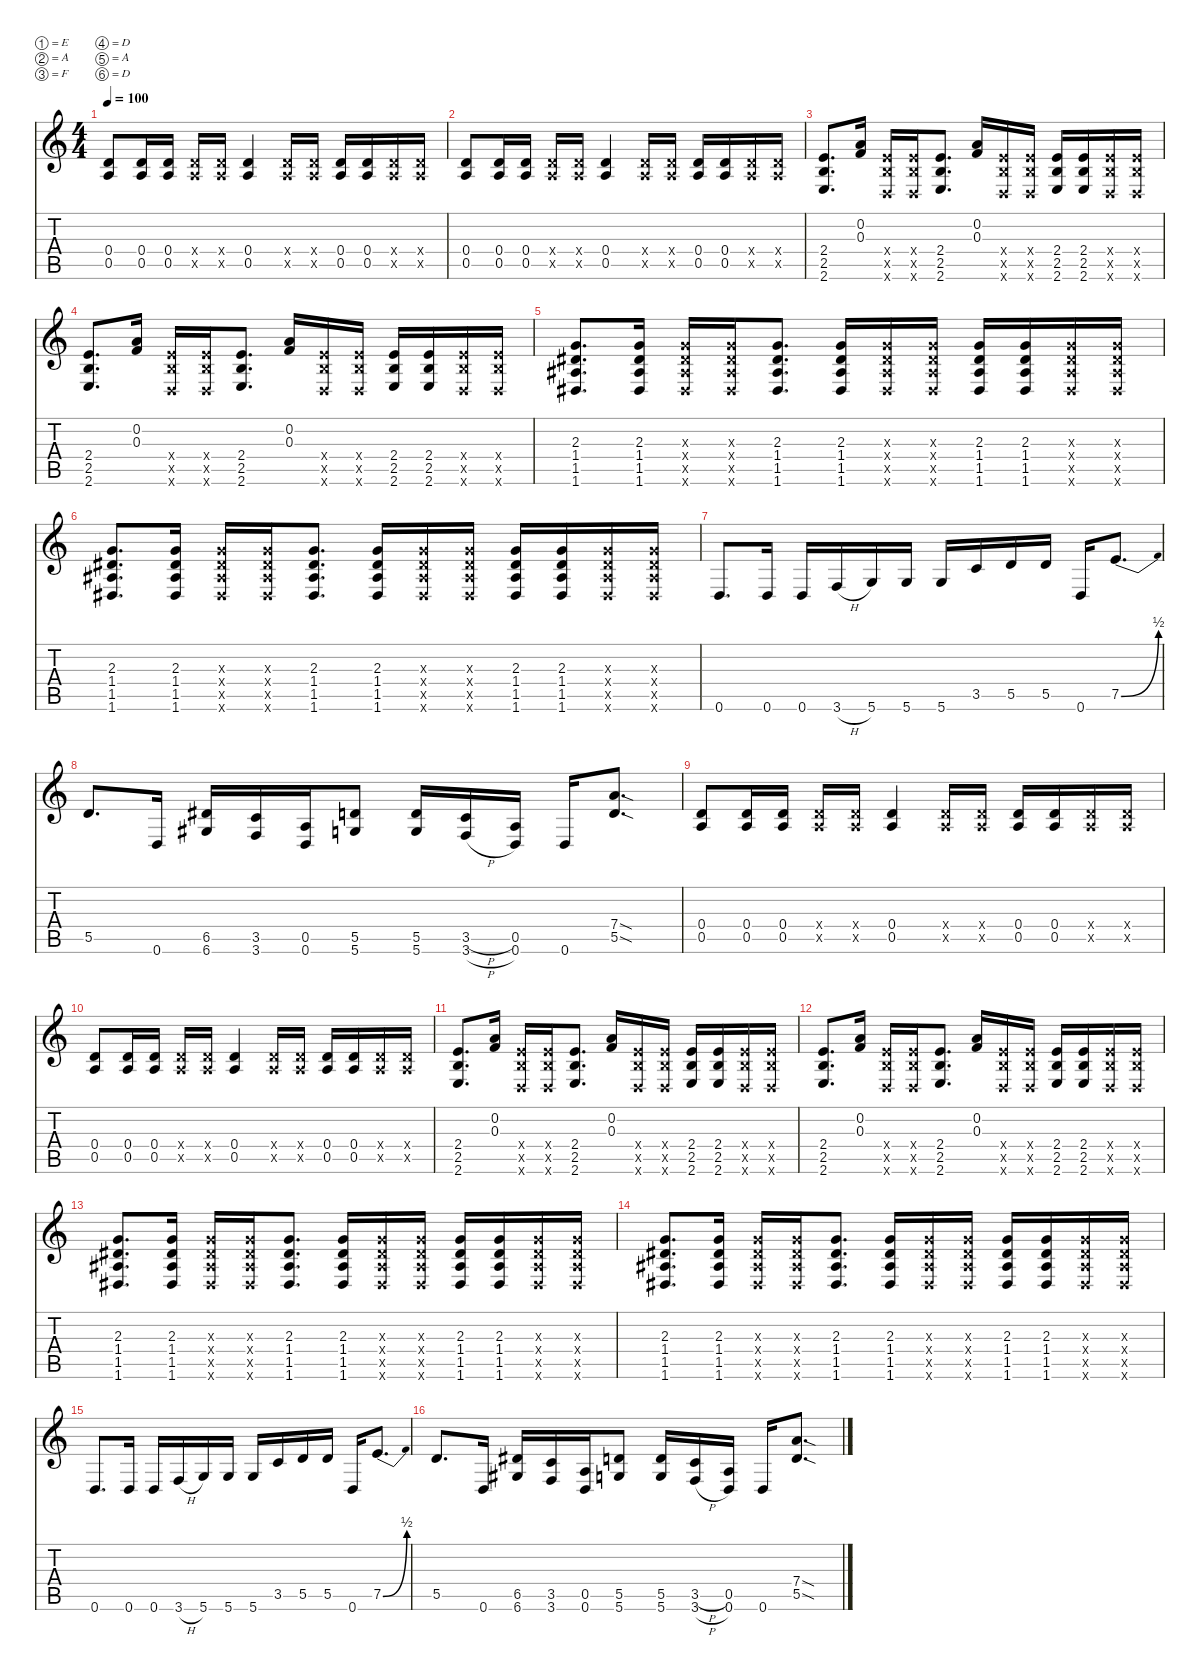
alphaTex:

\defaultSystemsLayout 4
\hideDynamics
\bracketExtendMode nobrackets
\singleTrackTrackNamePolicy hidden
\multiTrackTrackNamePolicy hidden
\firstSystemTrackNameMode fullname
\firstSystemTrackNameOrientation horizontal
\otherSystemsTrackNameOrientation horizontal
\track ("Guitar 1" "od.guit.") {instrument overdrivenguitar}
\staff {score tabs}
\tuning (E4 A3 F3 D3 A2 D2)
\ts (4 4)
\tempo 100
\clef g2
\ks c
(0.4 0.5).8{dy f beam Up} (0.4 0.5).16{beam Up} (0.4 0.5).16{beam Up} (0.4{x} 0.5{x}).16{beam Up} (0.4{x} 0.5{x}).16{beam Up} (0.4 0.5).4{beam Up} (0.4{x} 0.5{x}).16{beam Up} (0.4{x} 0.5{x}).16{beam Up} (0.4 0.5).16{beam Up} (0.4 0.5).16{beam Up} (0.4{x} 0.5{x}).16{beam Up} (0.4{x} 0.5{x}).16{beam Up} |
(0.4 0.5).8{beam Up} (0.4 0.5).16{beam Up} (0.4 0.5).16{beam Up} (0.4{x} 0.5{x}).16{beam Up} (0.4{x} 0.5{x}).16{beam Up} (0.4 0.5).4{beam Up} (0.4{x} 0.5{x}).16{beam Up} (0.4{x} 0.5{x}).16{beam Up} (0.4 0.5).16{beam Up} (0.4 0.5).16{beam Up} (0.4{x} 0.5{x}).16{beam Up} (0.4{x} 0.5{x}).16{beam Up} |
(2.4 2.5 2.6).8{d dy ff beam Up} (0.2 0.3).16{dy f beam Up} (2.4{x} 2.5{x} 0.6{x}).16{dy ff beam Up} (2.4{x} 2.5{x} 0.6{x}).16{beam Up} (2.4 2.5 2.6).8{d beam Up} (0.2 0.3).16{dy f beam Up} (2.4{x} 2.5{x} 0.6{x}).16{dy ff beam Up} (2.4{x} 2.5{x} 0.6{x}).16{beam Up} (2.4 2.5 2.6).16{dy f beam Up} (2.4 2.5 2.6).16{beam Up} (2.4{x} 2.5{x} 0.6{x}).16{beam Up} (2.4{x} 2.5{x} 0.6{x}).16{beam Up} |
(2.4 2.5 2.6).8{d dy ff beam Up} (0.2 0.3).16{dy f beam Up} (2.4{x} 2.5{x} 0.6{x}).16{dy ff beam Up} (2.4{x} 2.5{x} 0.6{x}).16{beam Up} (2.4 2.5 2.6).8{d beam Up} (0.2 0.3).16{dy f beam Up} (2.4{x} 2.5{x} 0.6{x}).16{dy ff beam Up} (2.4{x} 2.5{x} 0.6{x}).16{beam Up} (2.4 2.5 2.6).16{dy f beam Up} (2.4 2.5 2.6).16{beam Up} (2.4{x} 2.5{x} 0.6{x}).16{beam Up} (2.4{x} 2.5{x} 0.6{x}).16{beam Up} |
(2.3 1.4{acc #} 1.5{acc #} 1.6{acc #}).8{d dy ff beam Up} (2.3 1.4{acc #} 1.5{acc #} 1.6{acc #}).16{beam Up} (2.3{x} 1.4{x acc #} 1.5{x acc #} 1.6{x acc #}).16{beam Up} (2.3{x} 1.4{x acc #} 1.5{x acc #} 1.6{x acc #}).16{beam Up} (2.3 1.4{acc #} 1.5{acc #} 1.6{acc #}).8{d beam Up} (2.3 1.4{acc #} 1.5{acc #} 1.6{acc #}).16{beam Up} (2.3{x} 1.4{x acc #} 1.5{x acc #} 1.6{x acc #}).16{beam Up} (2.3{x} 1.4{x acc #} 1.5{x acc #} 1.6{x acc #}).16{beam Up} (2.3 1.4{acc #} 1.5{acc #} 1.6{acc #}).16{dy f beam Up} (2.3 1.4{acc #} 1.5{acc #} 1.6{acc #}).16{beam Up} (2.3{x} 1.4{x acc #} 1.5{x acc #} 1.6{x acc #}).16{beam Up} (2.3{x} 1.4{x acc #} 1.5{x acc #} 1.6{x acc #}).16{beam Up} |
(2.3 1.4{acc #} 1.5{acc #} 1.6{acc #}).8{d dy ff beam Up} (2.3 1.4{acc #} 1.5{acc #} 1.6{acc #}).16{beam Up} (2.3{x} 1.4{x acc #} 1.5{x acc #} 1.6{x acc #}).16{beam Up} (2.3{x} 1.4{x acc #} 1.5{x acc #} 1.6{x acc #}).16{beam Up} (2.3 1.4{acc #} 1.5{acc #} 1.6{acc #}).8{d beam Up} (2.3 1.4{acc #} 1.5{acc #} 1.6{acc #}).16{beam Up} (2.3{x} 1.4{x acc #} 1.5{x acc #} 1.6{x acc #}).16{beam Up} (2.3{x} 1.4{x acc #} 1.5{x acc #} 1.6{x acc #}).16{beam Up} (2.3 1.4{acc #} 1.5{acc #} 1.6{acc #}).16{dy f beam Up} (2.3 1.4{acc #} 1.5{acc #} 1.6{acc #}).16{beam Up} (2.3{x} 1.4{x acc #} 1.5{x acc #} 1.6{x acc #}).16{beam Up} (2.3{x} 1.4{x acc #} 1.5{x acc #} 1.6{x acc #}).16{beam Up} |
0.6.8{d beam Up} 0.6.16{beam Up} 0.6.16{beam Up} 3.6{h}.16{beam Up} 5.6.16{beam Up} 5.6.16{beam Up} 5.6.16{beam Up} 3.5.16{beam Up} 5.5.16{beam Up} 5.5.16{beam Up} 0.6.16{beam Up} 7.5{be (bend 0 0 15 2)}.8{d beam Up} |
5.5.8{d beam Up} 0.6.16{beam Up} (6.5{acc #} 6.6{acc #}).16{dy ff beam Up} (3.5 3.6).16{beam Up} (0.5 0.6).16{beam Up} (5.5 5.6).8{beam Up} (5.5 5.6).16{beam Up} (3.5{h} 3.6{h}).16{beam Up} (0.5 0.6).16{dy f beam Up} 0.6.16{beam Up} (7.4{sod} 5.5{sod}).8{d beam Up} |
(0.4 0.5).8{beam Up} (0.4 0.5).16{beam Up} (0.4 0.5).16{beam Up} (0.4{x} 0.5{x}).16{beam Up} (0.4{x} 0.5{x}).16{beam Up} (0.4 0.5).4{beam Up} (0.4{x} 0.5{x}).16{beam Up} (0.4{x} 0.5{x}).16{beam Up} (0.4 0.5).16{beam Up} (0.4 0.5).16{beam Up} (0.4{x} 0.5{x}).16{beam Up} (0.4{x} 0.5{x}).16{beam Up} |
(0.4 0.5).8{beam Up} (0.4 0.5).16{beam Up} (0.4 0.5).16{beam Up} (0.4{x} 0.5{x}).16{beam Up} (0.4{x} 0.5{x}).16{beam Up} (0.4 0.5).4{beam Up} (0.4{x} 0.5{x}).16{beam Up} (0.4{x} 0.5{x}).16{beam Up} (0.4 0.5).16{beam Up} (0.4 0.5).16{beam Up} (0.4{x} 0.5{x}).16{beam Up} (0.4{x} 0.5{x}).16{beam Up} |
(2.4 2.5 2.6).8{d dy ff beam Up} (0.2 0.3).16{dy f beam Up} (2.4{x} 2.5{x} 0.6{x}).16{dy ff beam Up} (2.4{x} 2.5{x} 0.6{x}).16{beam Up} (2.4 2.5 2.6).8{d beam Up} (0.2 0.3).16{dy f beam Up} (2.4{x} 2.5{x} 0.6{x}).16{dy ff beam Up} (2.4{x} 2.5{x} 0.6{x}).16{beam Up} (2.4 2.5 2.6).16{dy f beam Up} (2.4 2.5 2.6).16{beam Up} (2.4{x} 2.5{x} 0.6{x}).16{beam Up} (2.4{x} 2.5{x} 0.6{x}).16{beam Up} |
(2.4 2.5 2.6).8{d dy ff beam Up} (0.2 0.3).16{dy f beam Up} (2.4{x} 2.5{x} 0.6{x}).16{dy ff beam Up} (2.4{x} 2.5{x} 0.6{x}).16{beam Up} (2.4 2.5 2.6).8{d beam Up} (0.2 0.3).16{dy f beam Up} (2.4{x} 2.5{x} 0.6{x}).16{dy ff beam Up} (2.4{x} 2.5{x} 0.6{x}).16{beam Up} (2.4 2.5 2.6).16{dy f beam Up} (2.4 2.5 2.6).16{beam Up} (2.4{x} 2.5{x} 0.6{x}).16{beam Up} (2.4{x} 2.5{x} 0.6{x}).16{beam Up} |
(2.3 1.4{acc #} 1.5{acc #} 1.6{acc #}).8{d dy ff beam Up} (2.3 1.4{acc #} 1.5{acc #} 1.6{acc #}).16{beam Up} (2.3{x} 1.4{x acc #} 1.5{x acc #} 1.6{x acc #}).16{beam Up} (2.3{x} 1.4{x acc #} 1.5{x acc #} 1.6{x acc #}).16{beam Up} (2.3 1.4{acc #} 1.5{acc #} 1.6{acc #}).8{d beam Up} (2.3 1.4{acc #} 1.5{acc #} 1.6{acc #}).16{beam Up} (2.3{x} 1.4{x acc #} 1.5{x acc #} 1.6{x acc #}).16{beam Up} (2.3{x} 1.4{x acc #} 1.5{x acc #} 1.6{x acc #}).16{beam Up} (2.3 1.4{acc #} 1.5{acc #} 1.6{acc #}).16{dy f beam Up} (2.3 1.4{acc #} 1.5{acc #} 1.6{acc #}).16{beam Up} (2.3{x} 1.4{x acc #} 1.5{x acc #} 1.6{x acc #}).16{beam Up} (2.3{x} 1.4{x acc #} 1.5{x acc #} 1.6{x acc #}).16{beam Up} |
(2.3 1.4{acc #} 1.5{acc #} 1.6{acc #}).8{d dy ff beam Up} (2.3 1.4{acc #} 1.5{acc #} 1.6{acc #}).16{beam Up} (2.3{x} 1.4{x acc #} 1.5{x acc #} 1.6{x acc #}).16{beam Up} (2.3{x} 1.4{x acc #} 1.5{x acc #} 1.6{x acc #}).16{beam Up} (2.3 1.4{acc #} 1.5{acc #} 1.6{acc #}).8{d beam Up} (2.3 1.4{acc #} 1.5{acc #} 1.6{acc #}).16{beam Up} (2.3{x} 1.4{x acc #} 1.5{x acc #} 1.6{x acc #}).16{beam Up} (2.3{x} 1.4{x acc #} 1.5{x acc #} 1.6{x acc #}).16{beam Up} (2.3 1.4{acc #} 1.5{acc #} 1.6{acc #}).16{dy f beam Up} (2.3 1.4{acc #} 1.5{acc #} 1.6{acc #}).16{beam Up} (2.3{x} 1.4{x acc #} 1.5{x acc #} 1.6{x acc #}).16{beam Up} (2.3{x} 1.4{x acc #} 1.5{x acc #} 1.6{x acc #}).16{beam Up} |
0.6.8{d beam Up} 0.6.16{beam Up} 0.6.16{beam Up} 3.6{h}.16{beam Up} 5.6.16{beam Up} 5.6.16{beam Up} 5.6.16{beam Up} 3.5.16{beam Up} 5.5.16{beam Up} 5.5.16{beam Up} 0.6.16{beam Up} 7.5{be (bend 0 0 15 2)}.8{d beam Up} |
5.5.8{d beam Up} 0.6.16{beam Up} (6.5{acc #} 6.6{acc #}).16{dy ff beam Up} (3.5 3.6).16{beam Up} (0.5 0.6).16{beam Up} (5.5 5.6).8{beam Up} (5.5 5.6).16{beam Up} (3.5{h} 3.6{h}).16{beam Up} (0.5 0.6).16{dy f beam Up} 0.6.16{beam Up} (7.4{sod} 5.5{sod}).8{d beam Up}
